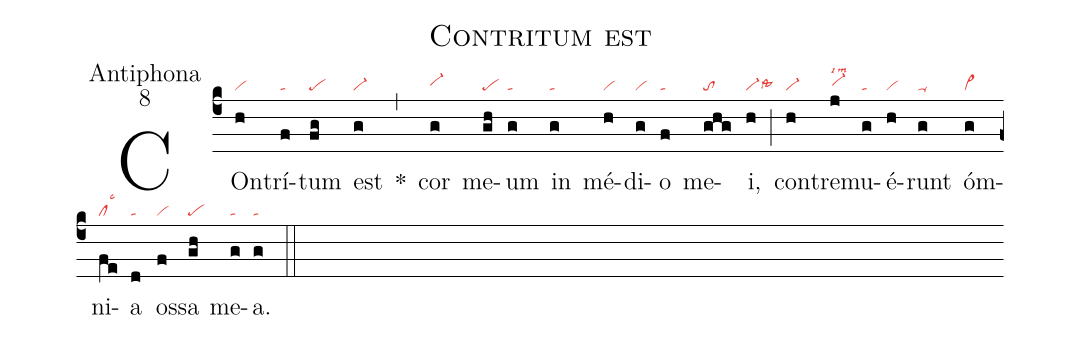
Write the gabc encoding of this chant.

name:Contritum est;
office-part:Antiphona;
mode:8;
nabc-lines:1;
%%
(c4)
COn(h|vi)trí(f|ta)tum(fg|pe) est(g|vi-) *(,)
cor(g|vi-hh) me(gh|pe)um(g|ta) in(g|ta) mé(h|vi)di(g|vi)o(f|ta) me(ghg|to)i,(h|vi-lssta6) (;)
con(h|vi-)tre(j|vi-hhlsi2lsm2)mu(g|ta)é(h|vi)runt(g|ta-) óm(g|vi>)ni(fe|cllsc3)a(d|ta) os(f|vi)sa(gh|pe) me(g|ta)a.(g///|ta) (::)
